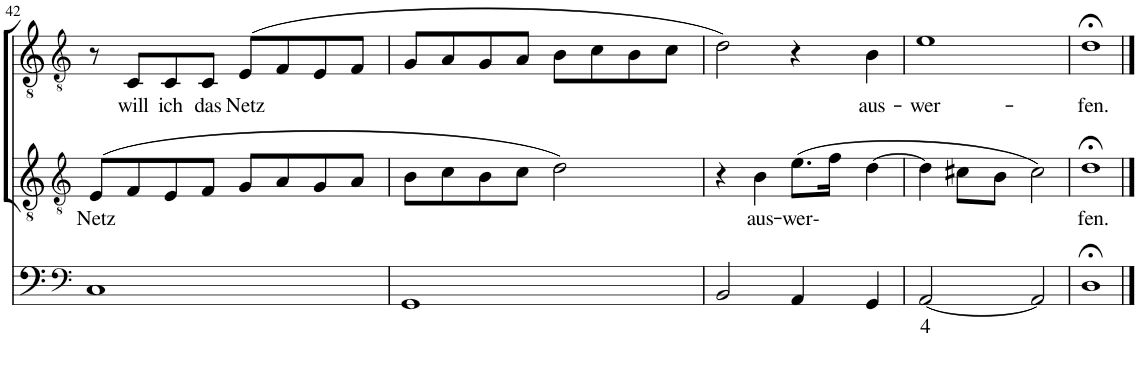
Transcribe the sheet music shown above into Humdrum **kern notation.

**kern	**text	**kern	**text	**kern	**text
*part3	*part3	*part2	*part2	*part1	*part1
*staff3	*staff3	*staff2	*staff2	*staff1	*staff1
*I"Continuo	*	*I"Tenor II	*	*I"Tenor I	*
!!LO:PB:g=z
*clefF4	*	*clefGv2	*	*clefGv2	*
*k[]	*	*k[]	*	*k[]	*
*M4/4	*	*M4/4	*	*M4/4	*
=42	=42	=42	=42	=42	=42
!	!	!	!LO:LY:b	!	!
1C	.	(8E/L	Netz	8r	.
!	!	!	!	!	!LO:LY:b
.	.	8F/	.	8C/L	will
!	!	!	!	!	!LO:LY:b
.	.	8E/	.	8C/	ich
!	!	!	!	!	!LO:LY:b
.	.	8F/J	.	8C/J	das
!	!	!	!	!	!LO:LY:b
.	.	8G/L	.	(8E/L	Netz
.	.	8A/	.	8F/	.
.	.	8G/	.	8E/	.
.	.	8A/J	.	8F/J	.
=43	=43	=43	=43	=43	=43
1GG	.	8B\L	.	8G/L	.
.	.	8c\	.	8A/	.
.	.	8B\	.	8G/	.
.	.	8c\J	.	8A/J	.
.	.	2d\)	.	8B\L	.
.	.	.	.	8c\	.
.	.	.	.	8B\	.
.	.	.	.	8c\J	.
=44	=44	=44	=44	=44	=44
2BB/	.	4r	.	2d\)	.
!	!	!	!LO:LY:b	!	!
.	.	4B\	aus-	.	.
!	!	!	!LO:LY:b	!	!
4AA/	.	(8.e\L	wer-	4r	.
.	.	16f\Jk	.	.	.
!	!	!	!	!	!LO:LY:b
4GG/	.	[4d\	.	4B\	aus-
=45	=45	=45	=45	=45	=45
!	!LO:LY:b	!	!	!	!LO:LY:b
[2AA/	4	4d\]	.	1e	wer-
.	.	8c#X\L	.	.	.
.	.	8B\J	.	.	.
2AA/]	.	2c#\)	.	.	.
=46	=46	=46	=46	=46	=46
!	!	!	!LO:LY:b	!	!LO:LY:b
1D;<	.	1d;<	fen.	1d;<	fen.
==	==	==	==	==	==
*-	*-	*-	*-	*-	*-
